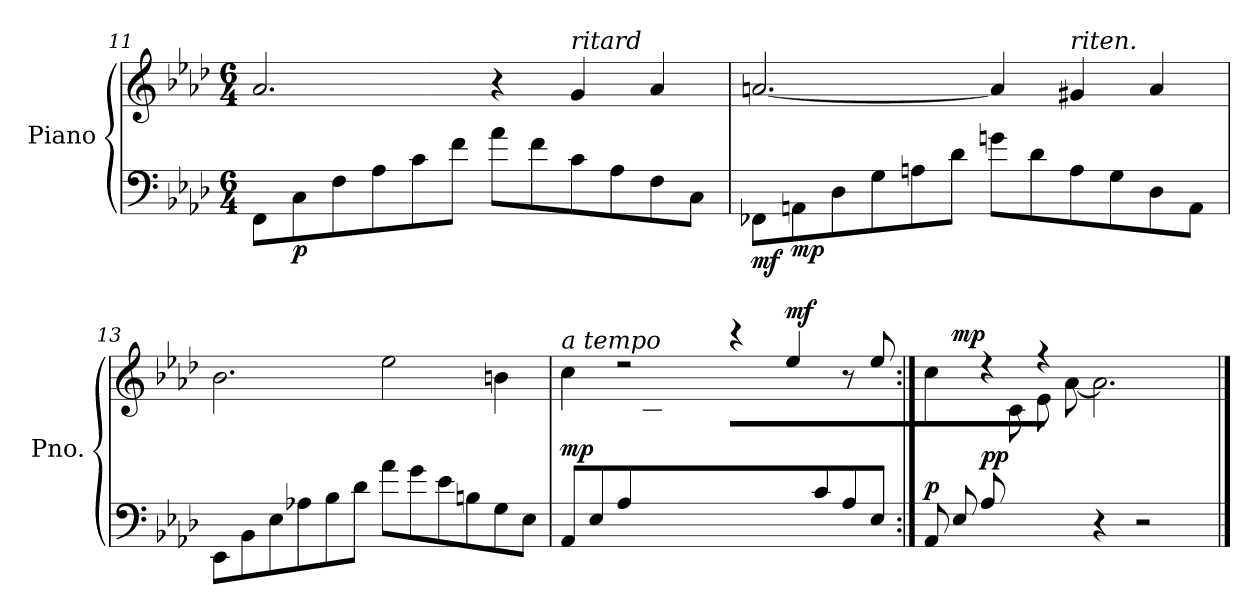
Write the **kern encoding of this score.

**kern	**kern	**dynam
*part1	*part1	*part1
*staff2	*staff1	*staff1/2
*I"Piano	*	*
*I'Pno.	*	*
*clefF4	*clefG2	*
*k[b-e-a-d-]	*k[b-e-a-d-]	*
*M6/4	*M6/4	*
*MM152	*MM152	*
=11	=11	=11
!	!	!LO:DY:b=2
!	!	!LO:DY:n=1:a
8FF\L	2.a-/	mp mp
!	!	!LO:DY:n=2:b=2
8C\	.	p
8F\	.	.
8A-\	.	.
8c\	.	.
8f\J	.	.
8a-\L	4r	.
8f\	.	.
!	!LO:TX:a:i:t=ritard	!
!	!	!LO:DY:n=3:b=2
!	!	!LO:DY:n=4:b
8c\	4g/	mp mf
8A-\	.	.
8F\	4a-/	.
8C\J	.	.
=12	=12	=12
!	!	!LO:DY:b=2
8FF-X\L	[2.an/	mf
!	!	!LO:DY:b=2
8AAn\	.	mp
8D-\	.	.
8G\	.	.
8An\	.	.
8d-\J	.	.
8gn\L	4a/]	.
8d-\	.	.
!	!LO:TX:a:i:t=riten.	!
8A\	4g#X/	.
8G\	.	.
8D-\	4a/	.
8AA\J	.	.
!!LO:LB:g=z
=13	=13	=13
8EE-\L	2.b-\	.
8BB-\	.	.
8E-\	.	.
8A-X\	.	.
8B-\	.	.
8d-\J	.	.
8a-\L	2ee-\	.
8g\	.	.
8e-\	.	.
8Bn\	.	.
8G\	4bn\	.
8E-\J	.	.
=14	=14	=14
*	*^	*
!	!LO:TX:a:i:t=a tempo	!	!
!	!	!	!LO:DY:a=2
8AA-/L	4cc\	4.ryy	mp
8E-/	.	.	.
8A-/	2r	.	.
2.ryy	.	8c\	.
.	.	8e-\	.
.	.	8a-\J	.
.	4rccc	8cc\L	.
.	.	8a-\	.
!	!	!	!LO:DY:a
.	4ee-/	8e-\	mf
8c/	.	4.ryy	.
8A-/	8r	.	.
8E-/J	8ee-/	.	.
*	*v	*v	*
=15:|!	=15:|!	=15:|!
*	*MM104	*
*	*^	*
!	!	!	!LO:DY:a=2
*	*	*^	*
8AA-/L	4cc\	4.ryy	8ryy	p
!	!	!	!	!LO:DY:a
8E-/	.	.	1ryy	mp
!	!	!	!	!LO:DY:a=2
8A-/	4r	.	.	pp
4.ryy	.	8c\	.	.
.	4r	8e-\	.	.
.	.	[8a-\J	.	.
4r	2.a-\]	2.ryy	.	.
2r	.	.	.	.
.	.	.	4.ryy	.
*	*v	*v	*v	*
==	==	==
*-	*-	*-
